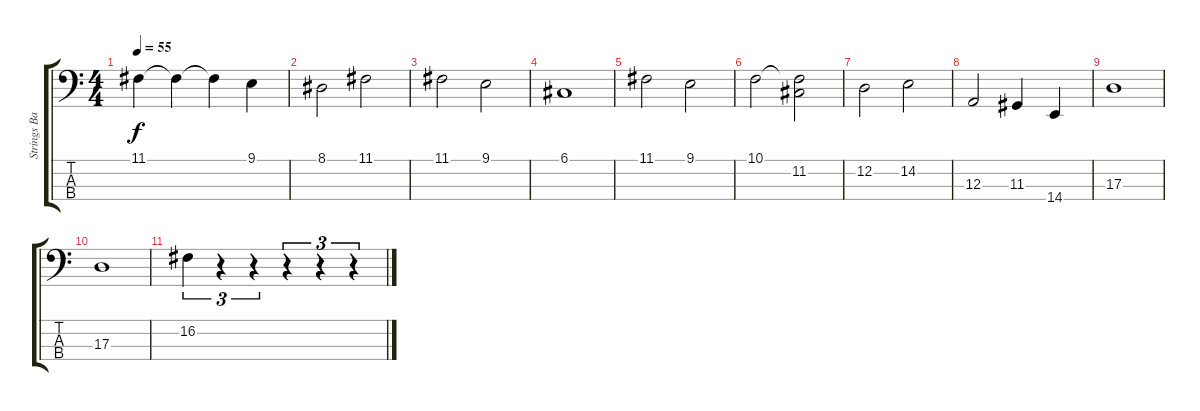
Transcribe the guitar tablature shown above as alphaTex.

\track ("Strings Bass" "Strings Ba") {instrument stringensemble2}
\staff {score tabs}
\tuning (G2 D2 A1 D1) {hide}
\ts (4 4)
\tempo 55
\clef f4
\ks c
11.1.4{dy f} 11.1{t}.4 11.1{t}.4 9.1.4 |
8.1.2 11.1.2 |
11.1.2 9.1.2 |
6.1.1 |
11.1.2 9.1.2 |
10.1.2 (10.1{t} 11.2).2 |
12.2.2 14.2.2 |
12.3.2 11.3.4 14.4.4 |
17.3.1 |
17.3.1 |
16.2.4{tu (3 2)} r.4{tu (3 2)} r.4{tu (3 2)} r.4{tu (3 2)} r.4{tu (3 2)} r.4{tu (3 2)}
